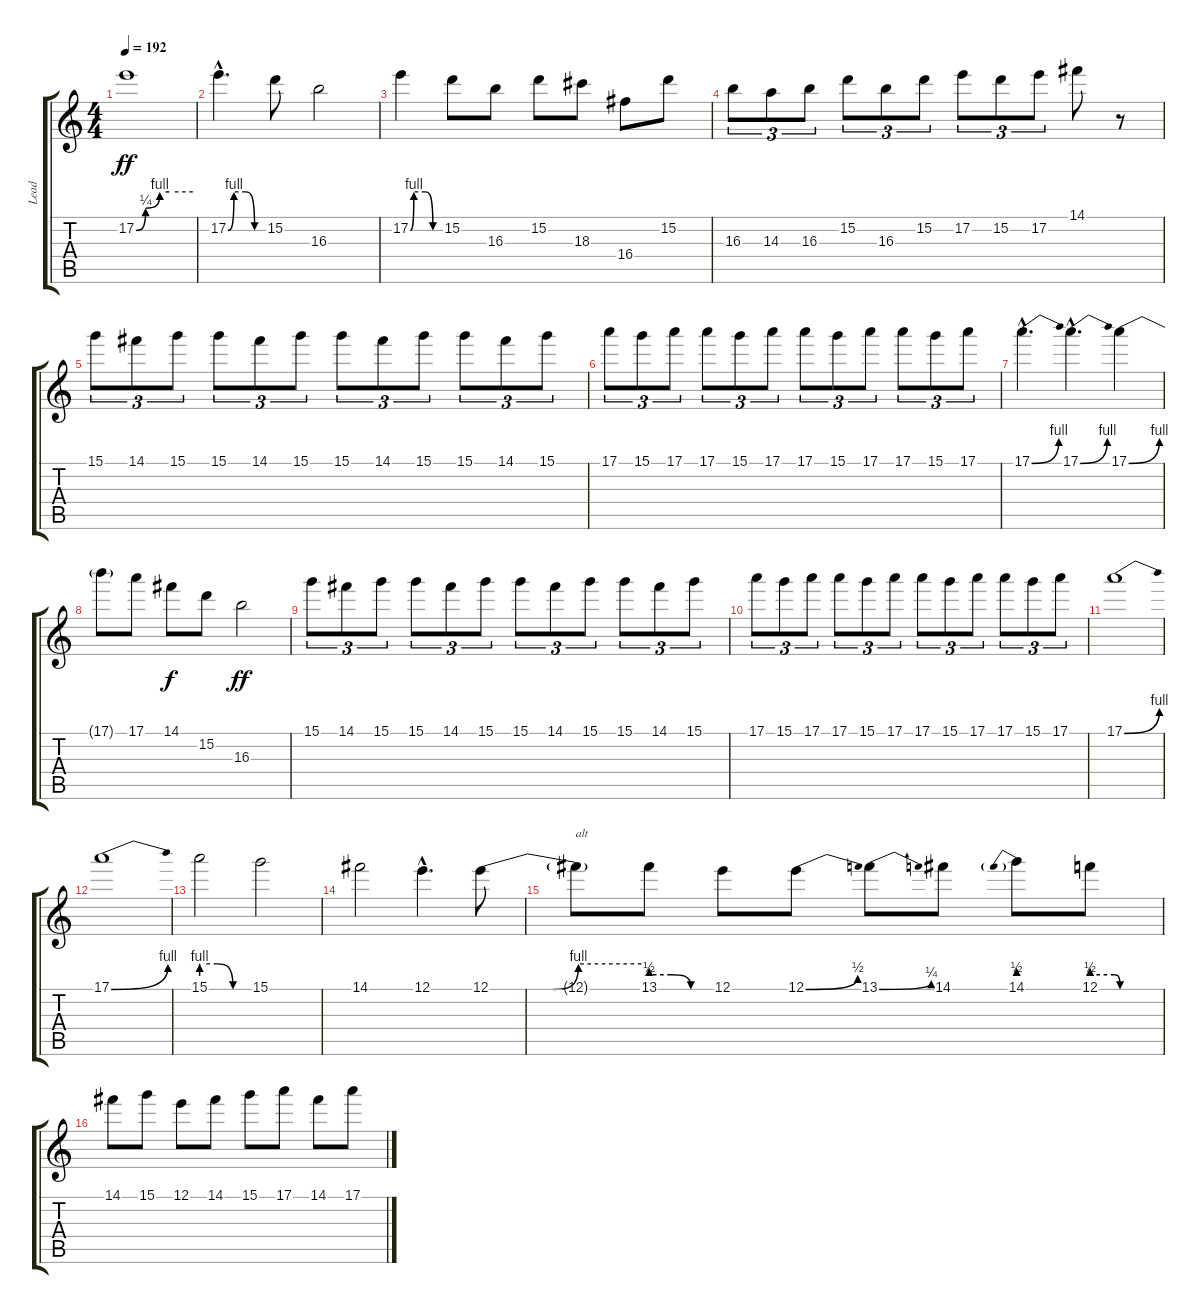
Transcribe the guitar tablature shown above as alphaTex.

\track ("Lead" "Lead") {instrument overdrivenguitar}
\staff {score tabs}
\tuning (E4 B3 G3 D3 A2 E2) {hide}
\ts (4 4)
\tempo 192
\clef g2
\ks c
17.2{be (custom 0 0 10 1 25 4 35 4 60 4)}.1{dy ff} |
17.2{be (custom 0 0 10 4 30 4 45 0 60 0) hac}.4{d} 15.2.8 16.3.2 |
17.2{be (custom 0 0 7 4 30 4 45 0 60 0)}.4 15.2.8 16.3.8 15.2.8 18.3.8 16.4.8 15.2.8 |
16.3.8{tu (3 2)} 14.3.8{tu (3 2)} 16.3.8{tu (3 2)} 15.2.8{tu (3 2)} 16.3.8{tu (3 2)} 15.2.8{tu (3 2)} 17.2.8{tu (3 2)} 15.2.8{tu (3 2)} 17.2.8{tu (3 2)} 14.1.8 r.8 |
15.1.8{tu (3 2)} 14.1.8{tu (3 2)} 15.1.8{tu (3 2)} 15.1.8{tu (3 2)} 14.1.8{tu (3 2)} 15.1.8{tu (3 2)} 15.1.8{tu (3 2)} 14.1.8{tu (3 2)} 15.1.8{tu (3 2)} 15.1.8{tu (3 2)} 14.1.8{tu (3 2)} 15.1.8{tu (3 2)} |
17.1.8{tu (3 2)} 15.1.8{tu (3 2)} 17.1.8{tu (3 2)} 17.1.8{tu (3 2)} 15.1.8{tu (3 2)} 17.1.8{tu (3 2)} 17.1.8{tu (3 2)} 15.1.8{tu (3 2)} 17.1.8{tu (3 2)} 17.1.8{tu (3 2)} 15.1.8{tu (3 2)} 17.1.8{tu (3 2)} |
17.1{be (bend 0 0 60 4) hac}.4{d} 17.1{be (bend 0 0 60 4) hac}.4{d} 17.1{be (bend 0 0 60 4)}.4 |
17.1{t}.8 17.1.8 14.1.8{dy f} 15.2.8 16.3.2{dy ff} |
15.1.8{tu (3 2)} 14.1.8{tu (3 2)} 15.1.8{tu (3 2)} 15.1.8{tu (3 2)} 14.1.8{tu (3 2)} 15.1.8{tu (3 2)} 15.1.8{tu (3 2)} 14.1.8{tu (3 2)} 15.1.8{tu (3 2)} 15.1.8{tu (3 2)} 14.1.8{tu (3 2)} 15.1.8{tu (3 2)} |
17.1.8{tu (3 2)} 15.1.8{tu (3 2)} 17.1.8{tu (3 2)} 17.1.8{tu (3 2)} 15.1.8{tu (3 2)} 17.1.8{tu (3 2)} 17.1.8{tu (3 2)} 15.1.8{tu (3 2)} 17.1.8{tu (3 2)} 17.1.8{tu (3 2)} 15.1.8{tu (3 2)} 17.1.8{tu (3 2)} |
17.1{be (bend 0 0 60 4)}.1 |
17.1{be (bend 0 0 60 4)}.1 |
15.1{be (custom 0 4 20 4 40 0 60 0)}.2 15.1.2 |
14.1.2 12.1{hac}.4{d} 12.1{be (custom 0 0 25 0 35 4 60 4)}.8 |
12.1{t}.8{txt "alt"} 13.1{be (custom 0 2 20 2 40 0 60 0)}.8 12.1.8 12.1{be (bend 0 0 60 2)}.8 13.1{be (bend 0 0 60 1)}.8 14.1.8 14.1{be (prebend 0 2 60 2)}.8 12.1{be (custom 0 2 20 2 25 0 60 0)}.8 |
14.1.8 15.1.8 12.1.8 14.1.8 15.1.8 17.1.8 14.1.8 17.1.8
